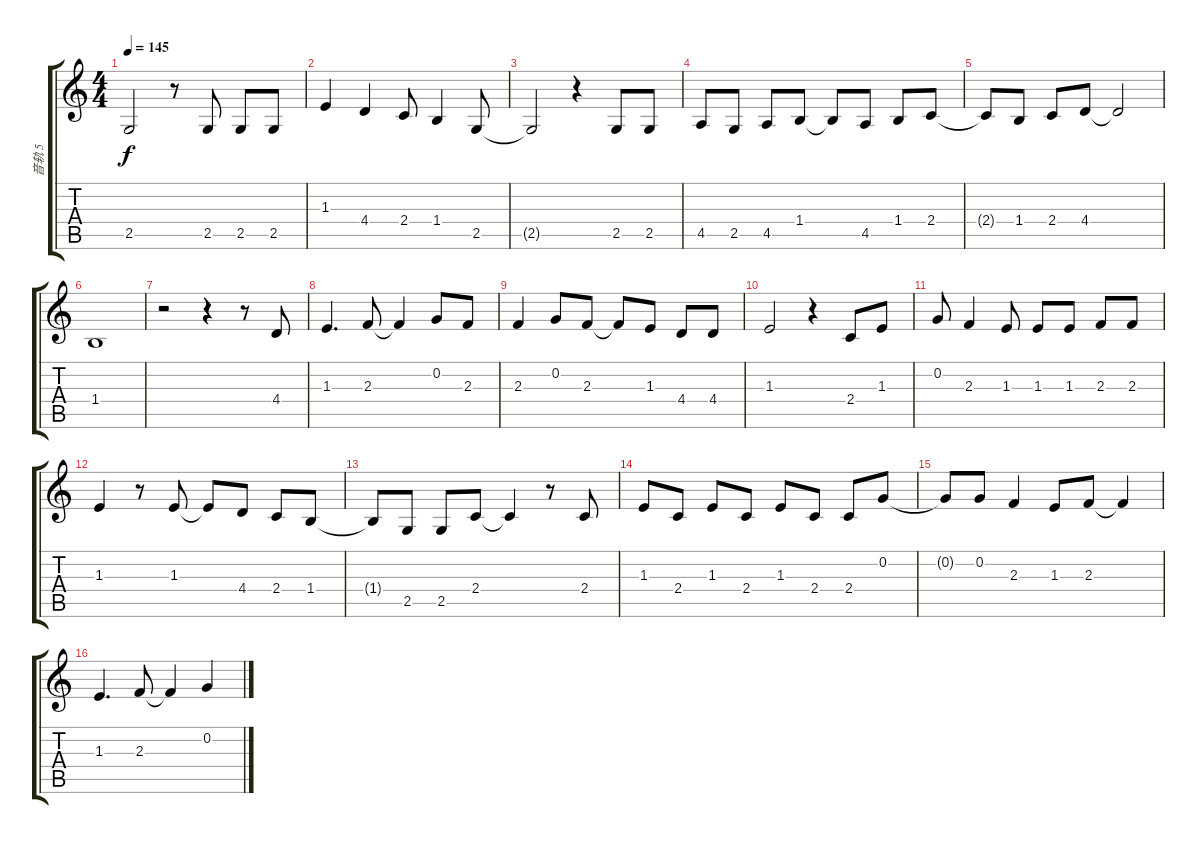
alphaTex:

\track ("音轨 5" "音轨 5") {instrument reedorgan}
\staff {score tabs}
\tuning (C5 G4 Eb4 Bb3 F3 C3) {hide}
\ts (4 4)
\tempo 145
\clef g2
\ks c
2.5.2{dy f} r.8 2.5.8 2.5.8 2.5.8 |
1.3.4 4.4.4 2.4.8 1.4.4 2.5.8 |
2.5{t}.2 r.4 2.5.8 2.5.8 |
4.5.8 2.5.8 4.5.8 1.4.8 1.4{t}.8 4.5.8 1.4.8 2.4.8 |
2.4{t}.8 1.4.8 2.4.8 4.4.8 4.4{t}.2 |
1.4.1 |
r.2 r.4 r.8 4.4.8 |
1.3.4{d} 2.3.8 2.3{t}.4 0.2.8 2.3.8 |
2.3.4 0.2.8 2.3.8 2.3{t}.8 1.3.8 4.4.8 4.4.8 |
1.3.2 r.4 2.4.8 1.3.8 |
0.2.8 2.3.4 1.3.8 1.3.8 1.3.8 2.3.8 2.3.8 |
1.3.4 r.8 1.3.8 1.3{t}.8 4.4.8 2.4.8 1.4.8 |
1.4{t}.8 2.5.8 2.5.8 2.4.8 2.4{t}.4 r.8 2.4.8 |
1.3.8 2.4.8 1.3.8 2.4.8 1.3.8 2.4.8 2.4.8 0.2.8 |
0.2{t}.8 0.2.8 2.3.4 1.3.8 2.3.8 2.3{t}.4 |
1.3.4{d} 2.3.8 2.3{t}.4 0.2.4
